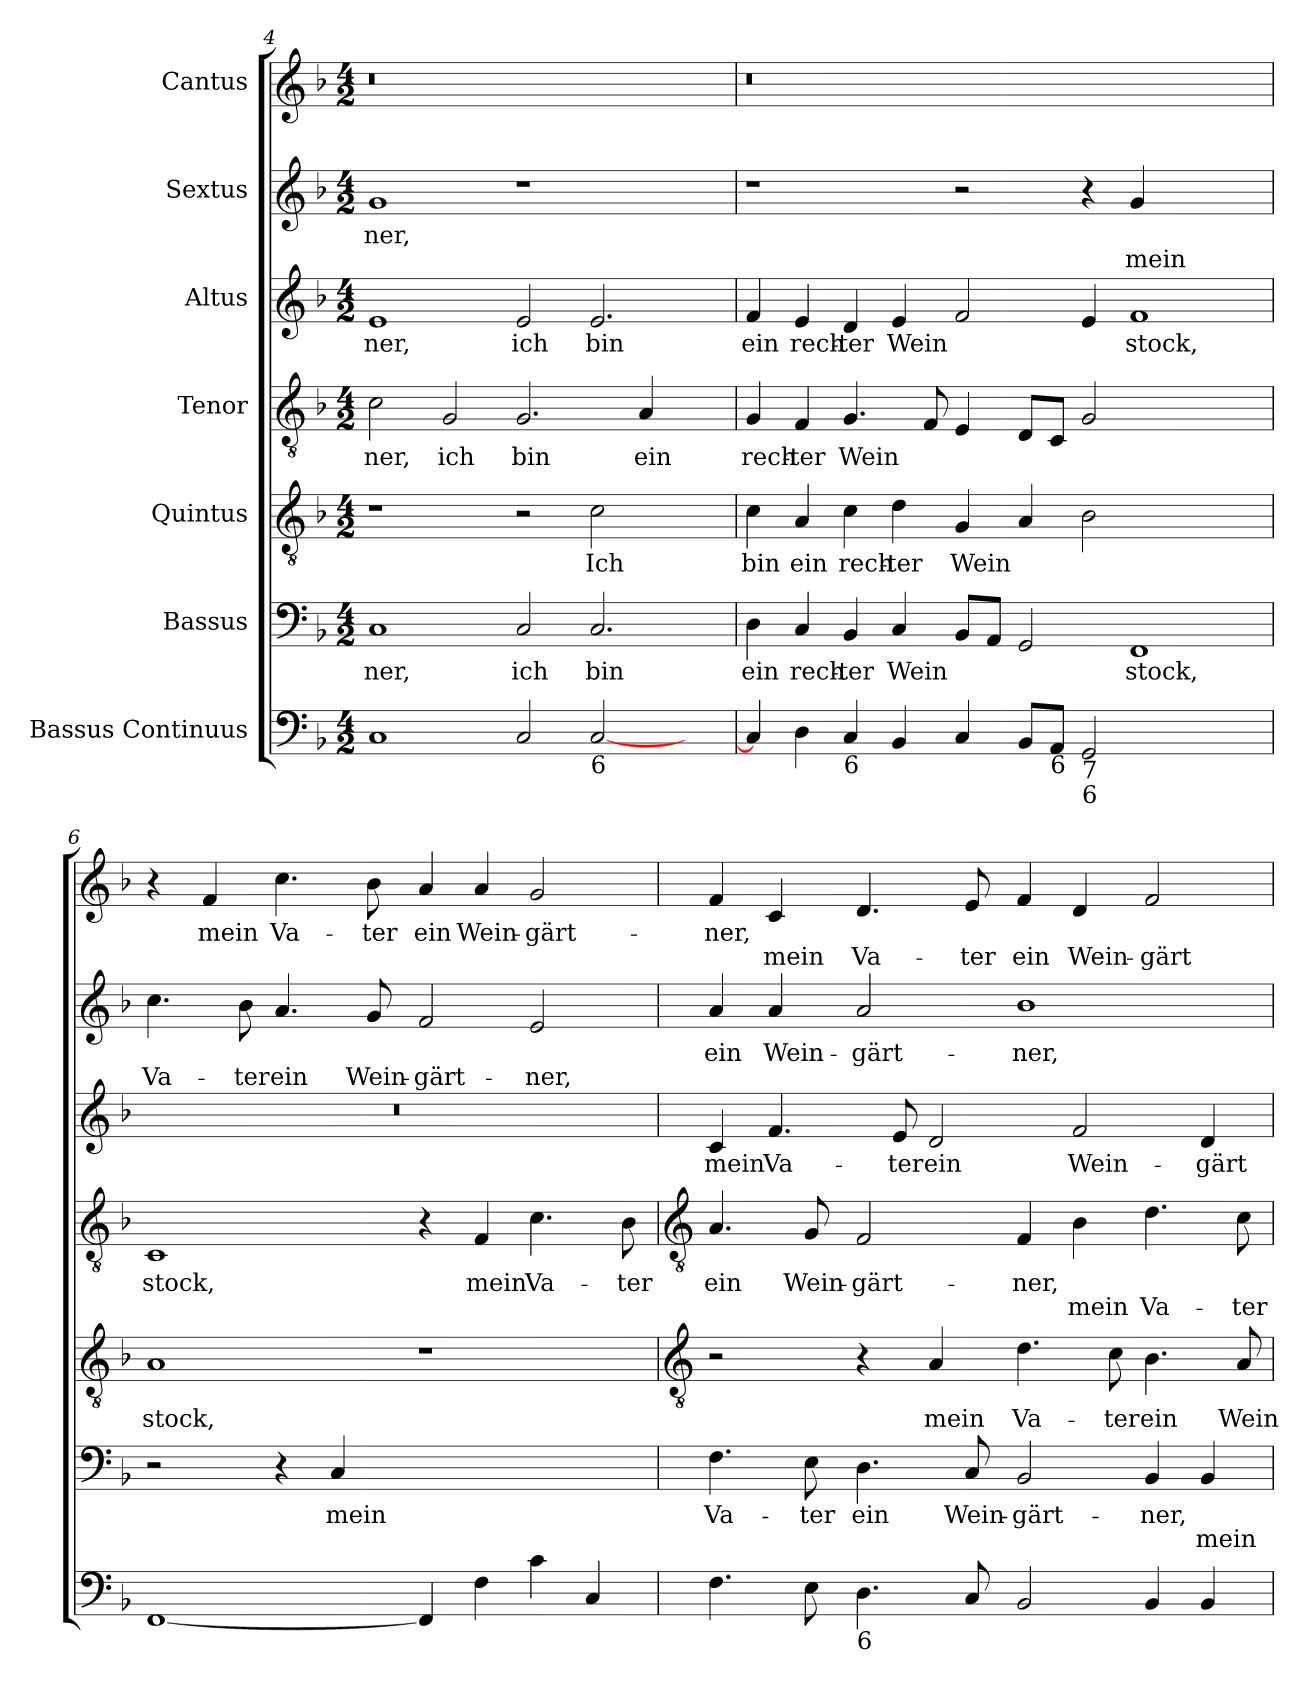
**kern	**kern	**text	**text	**kern	**text	**kern	**text	**text	**kern	**text	**kern	**text	**text	**kern	**text	**text
*part7	*part6	*part6	*part6	*part5	*part5	*part4	*part4	*part4	*part3	*part3	*part2	*part2	*part2	*part1	*part1	*part1
*staff7	*staff6	*staff6	*staff6	*staff5	*staff5	*staff4	*staff4	*staff4	*staff3	*staff3	*staff2	*staff2	*staff2	*staff1	*staff1	*staff1
*I"Bassus Continuus	*I"Bassus	*	*	*I"Quintus	*	*I"Tenor	*	*	*I"Altus	*	*I"Sextus	*	*	*I"Cantus	*	*
!!LO:LB:g=z
*clefF4	*clefF4	*	*	*clefGv2	*	*clefGv2	*	*	*clefG2	*	*clefG2	*	*	*clefG2	*	*
*k[b-]	*k[b-]	*	*	*k[b-]	*	*k[b-]	*	*	*k[b-]	*	*k[b-]	*	*	*k[b-]	*	*
*F:	*F:	*	*	*F:	*	*F:	*	*	*F:	*	*F:	*	*	*F:	*	*
*M4/2	*M4/2	*	*	*M4/2	*	*M4/2	*	*	*M4/2	*	*M4/2	*	*	*M4/2	*	*
=4	=4	=4	=4	=4	=4	=4	=4	=4	=4	=4	=4	=4	=4	=4	=4	=4
!	!	!LO:LY:b	!	!	!	!	!LO:LY:b	!	!	!LO:LY:b	!	!LO:LY:b	!	!	!	!
1C	1C	-ner,	.	1r	.	2c	ner,	.	1e	-ner,	1g	-ner,	.	0r	.	.
!	!	!	!	!	!	!	!LO:LY:b	!	!	!	!	!	!	!	!	!
.	.	.	.	.	.	2G	ich	.	.	.	.	.	.	.	.	.
!	!	!LO:LY:b	!	!	!	!	!LO:LY:b	!	!	!LO:LY:b	!	!	!	!	!	!
2C	2C	ich	.	2r	.	2.G	bin	.	2e	ich	1r	.	.	.	.	.
!LO:TX:b:t=6	!	!	!	!	!	!	!	!	!	!	!	!	!	!	!	!
!	!	!LO:LY:b	!	!	!LO:LY:b	!	!	!	!	!LO:LY:b	!	!	!	!	!	!
[2C	2.C	bin	.	2c	Ich	.	.	.	2.e	bin	.	.	.	.	.	.
!	!	!	!	!	!	!	!LO:LY:b	!	!	!	!	!	!	!	!	!
.	.	.	.	.	.	4A	ein	.	.	.	.	.	.	.	.	.
4ryy	.	.	.	4ryy	.	4ryy	.	.	.	.	4ryy	.	.	4ryy	.	.
=5	=5	=5	=5	=5	=5	=5	=5	=5	=5	=5	=5	=5	=5	=5	=5	=5
!	!	!LO:LY:b	!	!	!LO:LY:b	!	!LO:LY:b	!	!	!LO:LY:b	!	!	!	!	!	!
4C]	4D	ein	.	4c	bin	4G	rech-	.	4f	ein	1r	.	.	0r	.	.
!	!	!LO:LY:b	!	!	!LO:LY:b	!	!LO:LY:b	!	!	!LO:LY:b	!	!	!	!	!	!
4D	4C	rech-	.	4A	ein	4F	-ter	.	4e	rech-	.	.	.	.	.	.
!LO:TX:b:t=6	!	!	!	!	!	!	!	!	!	!	!	!	!	!	!	!
!	!	!LO:LY:b	!	!	!LO:LY:b	!	!LO:LY:b	!	!	!LO:LY:b	!	!	!	!	!	!
4C	4BB-	-ter	.	4c	rech-	4.G	Wein	.	4d	-ter	.	.	.	.	.	.
!	!	!LO:LY:b	!	!	!LO:LY:b	!	!	!	!	!LO:LY:b	!	!	!	!	!	!
4BB-	4C	Wein	.	4d	-ter	.	.	.	4e	Wein	.	.	.	.	.	.
.	.	.	.	.	.	8F	.	.	.	.	.	.	.	.	.	.
!	!	!	!	!	!LO:LY:b	!	!	!	!	!	!	!	!	!	!	!
4C	8BB-L	.	.	4G	Wein	4E	.	.	2f	.	2r	.	.	.	.	.
.	8AAJ	.	.	.	.	.	.	.	.	.	.	.	.	.	.	.
8BB-L	2GG	.	.	4A	.	8DL	.	.	.	.	.	.	.	.	.	.
!LO:TX:b:t=6	!	!	!	!	!	!	!	!	!	!	!	!	!	!	!	!
8AAJ	.	.	.	.	.	8CJ	.	.	.	.	.	.	.	.	.	.
!LO:TX:b:t=7	!	!	!	!	!	!	!	!	!	!	!	!	!	!	!	!
!LO:TX:b:t=6	!	!	!	!	!	!	!	!	!	!	!	!	!	!	!	!
2GG	.	.	.	2B-	.	2G	.	.	4e	.	4r	.	.	.	.	.
!	!	!LO:LY:b	!	!	!	!	!	!	!	!LO:LY:b	!	!	!LO:LY:b	!	!	!
.	1FF	stock,	.	.	.	.	.	.	1f	stock,	4g	.	mein	.	.	.
2.ryy	.	.	.	2.ryy	.	2.ryy	.	.	.	.	2.ryy	.	.	2.ryy	.	.
=6	=6	=6	=6	=6	=6	=6	=6	=6	=6	=6	=6	=6	=6	=6	=6	=6
!	!	!	!	!	!LO:LY:b	!	!LO:LY:b	!	!	!	!	!	!LO:LY:b	!	!	!
[1FF	2r	.	.	1A	stock,	1C	stock,	.	0r	.	4.cc	.	Va-	4r	.	.
!	!	!	!	!	!	!	!	!	!	!	!	!	!	!	!LO:LY:b	!
.	.	.	.	.	.	.	.	.	.	.	.	.	.	4f	mein	.
!	!	!	!	!	!	!	!	!	!	!	!	!	!LO:LY:b	!	!	!
.	.	.	.	.	.	.	.	.	.	.	8b-	.	-ter	.	.	.
!	!	!	!	!	!	!	!	!	!	!	!	!	!LO:LY:b	!	!LO:LY:b	!
.	4r	.	.	.	.	.	.	.	.	.	4.a	.	ein	4.cc	Va-	.
!	!	!LO:LY:b	!	!	!	!	!	!	!	!	!	!	!	!	!	!
.	4C	mein	.	.	.	.	.	.	.	.	.	.	.	.	.	.
!	!	!	!	!	!	!	!	!	!	!	!	!	!LO:LY:b	!	!LO:LY:b	!
.	.	.	.	.	.	.	.	.	.	.	8g	.	Wein-	8b-	-ter	.
!	!	!	!	!	!	!	!	!	!	!	!	!	!LO:LY:b	!	!LO:LY:b	!
4FF]	1ryy	.	.	1r	.	4r	.	.	.	.	2f	.	-gärt-	4a	ein	.
!	!	!	!	!	!	!	!LO:LY:b	!	!	!	!	!	!	!	!LO:LY:b	!
4F	.	.	.	.	.	4F	mein	.	.	.	.	.	.	4a	Wein-	.
!	!	!	!	!	!	!	!LO:LY:b	!	!	!	!	!	!LO:LY:b	!	!LO:LY:b	!
4c	.	.	.	.	.	4.c	Va-	.	.	.	2e	.	-ner,	2g	-gärt-	.
4C	.	.	.	.	.	.	.	.	.	.	.	.	.	.	.	.
!	!	!	!	!	!	!	!LO:LY:b	!	!	!	!	!	!	!	!	!
.	.	.	.	.	.	8B-	-ter	.	.	.	.	.	.	.	.	.
!!LO:LB:g=z
=7	=7	=7	=7	=7	=7	=7	=7	=7	=7	=7	=7	=7	=7	=7	=7	=7
*	*	*	*	*clefGv2	*	*clefGv2	*	*	*	*	*	*	*	*	*	*
!	!	!LO:LY:b	!	!	!	!	!LO:LY:b	!	!	!LO:LY:b	!	!LO:LY:b	!	!	!LO:LY:b	!
4.F	4.F	Va-	.	2r	.	4.A	ein	.	4c	mein	4a	ein	.	4f	-ner,	.
!	!	!	!	!	!	!	!	!	!	!LO:LY:b	!	!LO:LY:b	!	!	!	!LO:LY:b
.	.	.	.	.	.	.	.	.	4.f	Va-	4a	Wein-	.	4c	.	mein
!	!	!LO:LY:b	!	!	!	!	!LO:LY:b	!	!	!	!	!	!	!	!	!
8E	8E	-ter	.	.	.	8G	Wein-	.	.	.	.	.	.	.	.	.
!LO:TX:b:t=6	!	!	!	!	!	!	!	!	!	!	!	!	!	!	!	!
!	!	!LO:LY:b	!	!	!	!	!LO:LY:b	!	!	!	!	!LO:LY:b	!	!	!	!LO:LY:b
4.D	4.D	ein	.	4r	.	2F	-gärt-	.	.	.	2a	-gärt-	.	4.d	.	Va-
!	!	!	!	!	!	!	!	!	!	!LO:LY:b	!	!	!	!	!	!
.	.	.	.	.	.	.	.	.	8e	-ter	.	.	.	.	.	.
!	!	!	!	!	!LO:LY:b	!	!	!	!	!LO:LY:b	!	!	!	!	!	!
.	.	.	.	4A	mein	.	.	.	2d	ein	.	.	.	.	.	.
!	!	!LO:LY:b	!	!	!	!	!	!	!	!	!	!	!	!	!	!LO:LY:b
8C	8C	Wein-	.	.	.	.	.	.	.	.	.	.	.	8e	.	-ter
!	!	!LO:LY:b	!	!	!LO:LY:b	!	!LO:LY:b	!	!	!	!	!LO:LY:b	!	!	!	!LO:LY:b
2BB-	2BB-	-gärt-	.	4.d	Va-	4F	-ner,	.	.	.	1b-	-ner,	.	4f	.	ein
!	!	!	!	!	!	!	!	!LO:LY:b	!	!LO:LY:b	!	!	!	!	!	!LO:LY:b
.	.	.	.	.	.	4B-	.	mein	2f	Wein-	.	.	.	4d	.	Wein-
!	!	!	!	!	!LO:LY:b	!	!	!	!	!	!	!	!	!	!	!
.	.	.	.	8c	-ter	.	.	.	.	.	.	.	.	.	.	.
!	!	!LO:LY:b	!	!	!LO:LY:b	!	!	!LO:LY:b	!	!	!	!	!	!	!	!LO:LY:b
4BB-	4BB-	-ner,	.	4.B-	ein	4.d	.	Va-	.	.	.	.	.	2f	.	-gärt-
!	!	!	!LO:LY:b	!	!	!	!	!	!	!LO:LY:b	!	!	!	!	!	!
4BB-	4BB-	.	mein	.	.	.	.	.	4d	-gärt-	.	.	.	.	.	.
!	!	!	!	!	!LO:LY:b	!	!	!LO:LY:b	!	!	!	!	!	!	!	!
.	.	.	.	8A	Wein-	8c	.	-ter	.	.	.	.	.	.	.	.
=	=	=	=	=	=	=	=	=	=	=	=	=	=	=	=	=
*-	*-	*-	*-	*-	*-	*-	*-	*-	*-	*-	*-	*-	*-	*-	*-	*-
